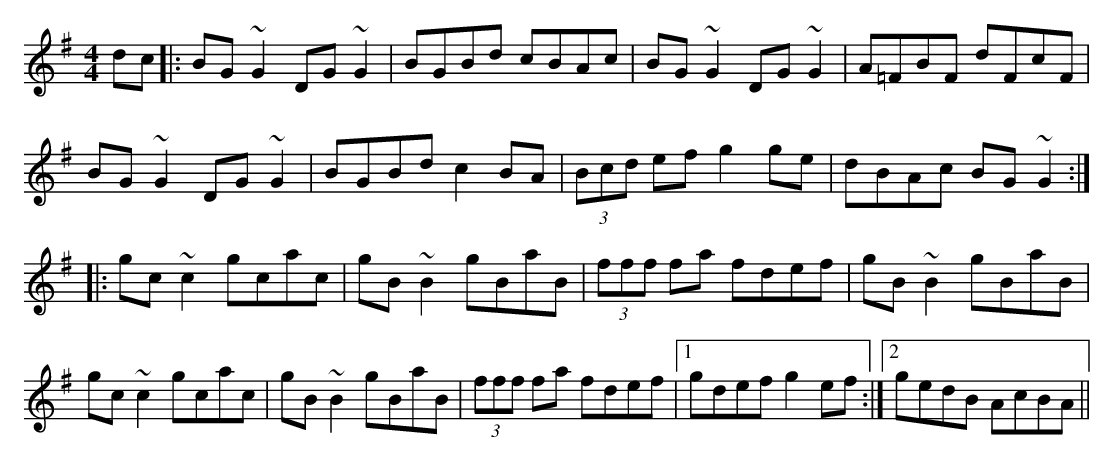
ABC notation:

X:1
M:4/4
K:G
dc|:BG~G2 DG~G2|BGBd cBAc|BG~G2 DG~G2|A=FBF dFcF|
BG~G2 DG~G2|BGBd c2BA|(3Bcd ef g2ge|dBAc BG~G2:|
|:gc~c2 gcac|gB~B2 gBaB|(3fff fa fdef|gB~B2 gBaB|
gc~c2 gcac|gB~B2 gBaB|(3fff fa fdef|1 gdef g2ef:|2 gedB AcBA||
